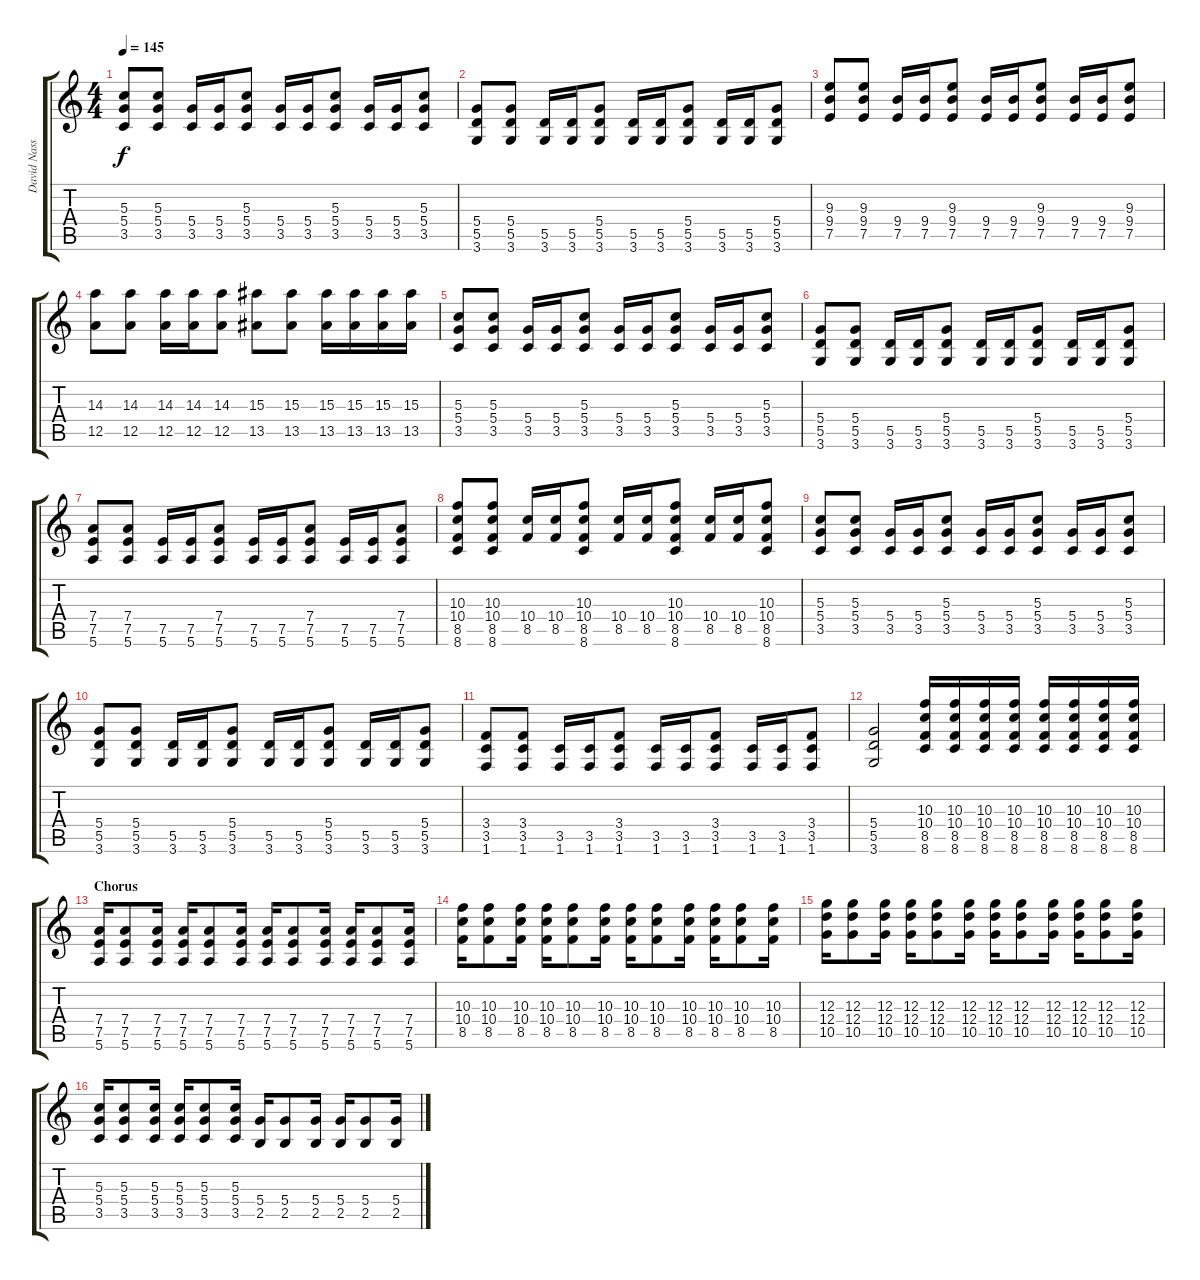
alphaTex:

\track ("David Nassie" "David Nass") {instrument overdrivenguitar}
\staff {score tabs}
\tuning (E4 B3 G3 D3 A2 E2) {hide}
\ts (4 4)
\tempo 145
\clef g2
\ks c
(5.3 5.4 3.5).8{dy f} (5.3 5.4 3.5).8 (5.4 3.5).16{volume 12 instrument electricguitarmuted} (5.4 3.5).16 (5.3 5.4 3.5).8{volume 14 instrument overdrivenguitar} (5.4 3.5).16{volume 12 instrument electricguitarmuted} (5.4 3.5).16 (5.3 5.4 3.5).8{volume 14 instrument overdrivenguitar} (5.4 3.5).16{volume 12 instrument electricguitarmuted} (5.4 3.5).16 (5.3 5.4 3.5).8{volume 14 instrument overdrivenguitar} |
(5.4 5.5 3.6).8 (5.4 5.5 3.6).8 (5.5 3.6).16{volume 12 instrument electricguitarmuted} (5.5 3.6).16 (5.4 5.5 3.6).8{volume 14 instrument overdrivenguitar} (5.5 3.6).16{volume 12 instrument electricguitarmuted} (5.5 3.6).16 (5.4 5.5 3.6).8{volume 14 instrument overdrivenguitar} (5.5 3.6).16{volume 12 instrument electricguitarmuted} (5.5 3.6).16 (5.4 5.5 3.6).8{volume 14 instrument overdrivenguitar} |
(9.3 9.4 7.5).8 (9.3 9.4 7.5).8 (9.4 7.5).16{volume 12 instrument electricguitarmuted} (9.4 7.5).16 (9.3 9.4 7.5).8{volume 14 instrument overdrivenguitar} (9.4 7.5).16{volume 12 instrument electricguitarmuted} (9.4 7.5).16 (9.3 9.4 7.5).8{volume 14 instrument overdrivenguitar} (9.4 7.5).16{volume 12 instrument electricguitarmuted} (9.4 7.5).16 (9.3 9.4 7.5).8{volume 14 instrument overdrivenguitar} |
(14.3 12.5).8 (14.3 12.5).8 (14.3 12.5).16 (14.3 12.5).16 (14.3 12.5).8 (15.3 13.5).8 (15.3 13.5).8 (15.3 13.5).16 (15.3 13.5).16 (15.3 13.5).16 (15.3 13.5).16 |
(5.3 5.4 3.5).8 (5.3 5.4 3.5).8 (5.4 3.5).16{volume 12 instrument electricguitarmuted} (5.4 3.5).16 (5.3 5.4 3.5).8{volume 14 instrument overdrivenguitar} (5.4 3.5).16{volume 12 instrument electricguitarmuted} (5.4 3.5).16 (5.3 5.4 3.5).8{volume 14 instrument overdrivenguitar} (5.4 3.5).16{volume 12 instrument electricguitarmuted} (5.4 3.5).16 (5.3 5.4 3.5).8{volume 14 instrument overdrivenguitar} |
(5.4 5.5 3.6).8 (5.4 5.5 3.6).8 (5.5 3.6).16{volume 12 instrument electricguitarmuted} (5.5 3.6).16 (5.4 5.5 3.6).8{volume 14 instrument overdrivenguitar} (5.5 3.6).16{volume 12 instrument electricguitarmuted} (5.5 3.6).16 (5.4 5.5 3.6).8{volume 14 instrument overdrivenguitar} (5.5 3.6).16{volume 12 instrument electricguitarmuted} (5.5 3.6).16 (5.4 5.5 3.6).8{volume 14 instrument overdrivenguitar} |
(7.4 7.5 5.6).8 (7.4 7.5 5.6).8 (7.5 5.6).16{volume 12 instrument electricguitarmuted} (7.5 5.6).16 (7.4 7.5 5.6).8{volume 14 instrument overdrivenguitar} (7.5 5.6).16{volume 12 instrument electricguitarmuted} (7.5 5.6).16 (7.4 7.5 5.6).8{volume 14 instrument overdrivenguitar} (7.5 5.6).16{volume 12 instrument electricguitarmuted} (7.5 5.6).16 (7.4 7.5 5.6).8{volume 14 instrument overdrivenguitar} |
(10.3 10.4 8.5 8.6).8 (10.3 10.4 8.5 8.6).8 (10.4 8.5).16{volume 12 instrument electricguitarmuted} (10.4 8.5).16 (10.3 10.4 8.5 8.6).8{volume 14 instrument overdrivenguitar} (10.4 8.5).16{volume 12 instrument electricguitarmuted} (10.4 8.5).16 (10.3 10.4 8.5 8.6).8{volume 14 instrument overdrivenguitar} (10.4 8.5).16{volume 12 instrument electricguitarmuted} (10.4 8.5).16 (10.3 10.4 8.5 8.6).8{volume 14 instrument overdrivenguitar} |
(5.3 5.4 3.5).8 (5.3 5.4 3.5).8 (5.4 3.5).16{volume 12 instrument electricguitarmuted} (5.4 3.5).16 (5.3 5.4 3.5).8{volume 14 instrument overdrivenguitar} (5.4 3.5).16{volume 12 instrument electricguitarmuted} (5.4 3.5).16 (5.3 5.4 3.5).8{volume 14 instrument overdrivenguitar} (5.4 3.5).16{volume 12 instrument electricguitarmuted} (5.4 3.5).16 (5.3 5.4 3.5).8{volume 14 instrument overdrivenguitar} |
(5.4 5.5 3.6).8 (5.4 5.5 3.6).8 (5.5 3.6).16{volume 12 instrument electricguitarmuted} (5.5 3.6).16 (5.4 5.5 3.6).8{volume 14 instrument overdrivenguitar} (5.5 3.6).16{volume 12 instrument electricguitarmuted} (5.5 3.6).16 (5.4 5.5 3.6).8{volume 14 instrument overdrivenguitar} (5.5 3.6).16{volume 12 instrument electricguitarmuted} (5.5 3.6).16 (5.4 5.5 3.6).8{volume 14 instrument overdrivenguitar} |
(3.4 3.5 1.6).8 (3.4 3.5 1.6).8 (3.5 1.6).16{volume 12 instrument electricguitarmuted} (3.5 1.6).16 (3.4 3.5 1.6).8{volume 14 instrument overdrivenguitar} (3.5 1.6).16{volume 12 instrument electricguitarmuted} (3.5 1.6).16 (3.4 3.5 1.6).8{volume 14 instrument overdrivenguitar} (3.5 1.6).16{volume 12 instrument electricguitarmuted} (3.5 1.6).16 (3.4 3.5 1.6).8{volume 14 instrument overdrivenguitar} |
(5.4 5.5 3.6).2 (10.3 10.4 8.5 8.6).16 (10.3 10.4 8.5 8.6).16 (10.3 10.4 8.5 8.6).16 (10.3 10.4 8.5 8.6).16 (10.3 10.4 8.5 8.6).16 (10.3 10.4 8.5 8.6).16 (10.3 10.4 8.5 8.6).16 (10.3 10.4 8.5 8.6).16 |
\section ("" "Chorus")
(7.4 7.5 5.6).16 (7.4 7.5 5.6).8 (7.4 7.5 5.6).16 (7.4 7.5 5.6).16 (7.4 7.5 5.6).8 (7.4 7.5 5.6).16 (7.4 7.5 5.6).16 (7.4 7.5 5.6).8 (7.4 7.5 5.6).16 (7.4 7.5 5.6).16 (7.4 7.5 5.6).8 (7.4 7.5 5.6).16 |
(10.3 10.4 8.5).16 (10.3 10.4 8.5).8 (10.3 10.4 8.5).16 (10.3 10.4 8.5).16 (10.3 10.4 8.5).8 (10.3 10.4 8.5).16 (10.3 10.4 8.5).16 (10.3 10.4 8.5).8 (10.3 10.4 8.5).16 (10.3 10.4 8.5).16 (10.3 10.4 8.5).8 (10.3 10.4 8.5).16 |
(12.3 12.4 10.5).16 (12.3 12.4 10.5).8 (12.3 12.4 10.5).16 (12.3 12.4 10.5).16 (12.3 12.4 10.5).8 (12.3 12.4 10.5).16 (12.3 12.4 10.5).16 (12.3 12.4 10.5).8 (12.3 12.4 10.5).16 (12.3 12.4 10.5).16 (12.3 12.4 10.5).8 (12.3 12.4 10.5).16 |
(5.3 5.4 3.5).16 (5.3 5.4 3.5).8 (5.3 5.4 3.5).16 (5.3 5.4 3.5).16 (5.3 5.4 3.5).8 (5.3 5.4 3.5).16 (5.4 2.5).16 (5.4 2.5).8 (5.4 2.5).16 (5.4 2.5).16 (5.4 2.5).8 (5.4 2.5).16
